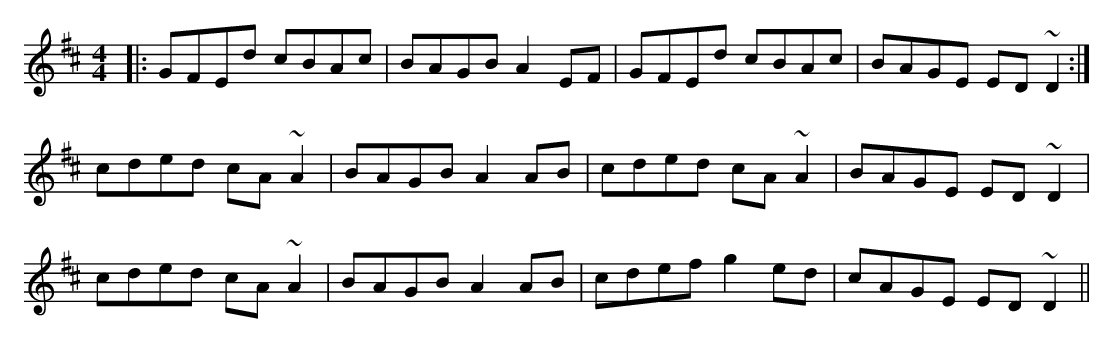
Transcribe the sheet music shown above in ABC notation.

X:1
M:4/4
K:D
|: GFEd cBAc|BAGB A2EF|GFEd cBAc|BAGE ED~D2:|
cded cA~A2|BAGB A2AB|cded cA~A2|BAGE ED~D2|
cded cA~A2|BAGB A2AB|cdef g2 ed|cAGE ED~D2||
